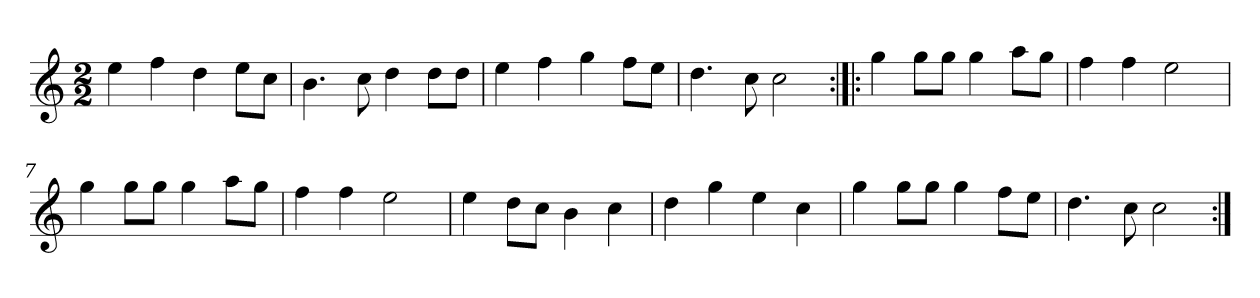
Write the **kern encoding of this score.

**kern
*part1
*staff1
*clefG2
*k[]
*C:
*M2/2
*MM120
=1
4ee
4ff
4dd
8ee\L
8cc\J
=2
4.b
8cc
4dd
8dd\L
8dd\J
=3
4ee
4ff
4gg
8ff\L
8ee\J
=4
4.dd
8cc
2cc
=5:|!|:
4gg
8gg\L
8gg\J
4gg
8aa\L
8gg\J
=6
4ff
4ff
2ee
=7
4gg
8gg\L
8gg\J
4gg
8aa\L
8gg\J
=8
4ff
4ff
2ee
=9
4ee
8dd\L
8cc\J
4b
4cc
=10
4dd
4gg
4ee
4cc
=11
4gg
8gg\L
8gg\J
4gg
8ff\L
8ee\J
=12
4.dd
8cc
2cc
=:|!
*-
